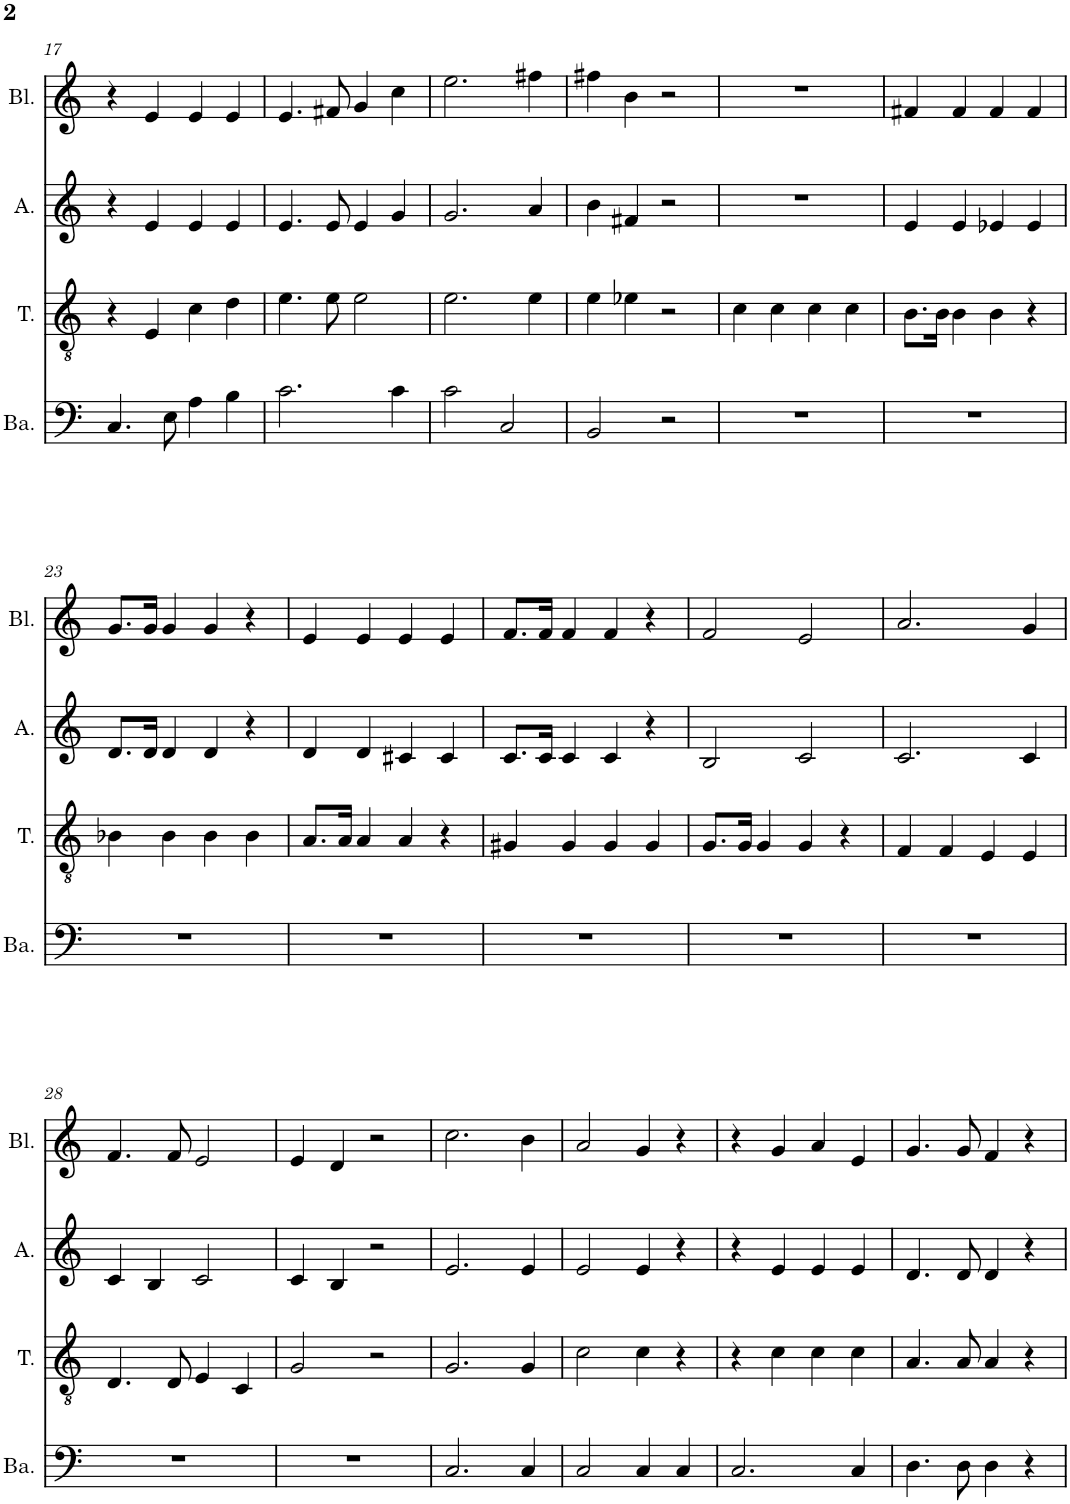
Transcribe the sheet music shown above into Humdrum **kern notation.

**kern	**kern	**kern	**kern
*part4	*part3	*part2	*part1
*staff4	*staff3	*staff2	*staff1
*I"Bariton, Instrument20	*I"Tenor, Instrument19	*I"Alt, Instrument18	*I"Vrouwenstemmen, Instrument17
*I'Ba.	*I'T.	*I'A.	*
!!LO:PB:g=z
*clefF4	*clefGv2	*clefG2	*clefG2
*k[]	*k[]	*k[]	*k[]
*M4/4	*M4/4	*M4/4	*M4/4
=17	=17	=17	=17
4.C/	4r	4r	4r
.	4E/	4e/	4e/
8E\	.	.	.
4A\	4c\	4e/	4e/
4B\	4d\	4e/	4e/
=18	=18	=18	=18
2.c\	4.e\	4.e/	4.e/
.	8e\	8e/	8f#X/
.	2e\	4e/	4g/
4c\	.	4g/	4cc\
=19	=19	=19	=19
2c\	2.e\	2.g/	2.ee\
2C/	.	.	.
.	4e\	4a/	4ff#X\
=20	=20	=20	=20
2BB/	4e\	4b\	4ff#X\
.	4e-X\	4f#X/	4b\
2r	2r	2r	2r
=21	=21	=21	=21
1r	4c\	1r	1r
.	4c\	.	.
.	4c\	.	.
.	4c\	.	.
=22	=22	=22	=22
1r	8.B\L	4e/	4f#X/
.	16B\Jk	.	.
.	4B\	4e/	4f#/
.	4B\	4e-X/	4f#/
.	4r	4e-/	4f#/
!!LO:LB:g=z
=23	=23	=23	=23
1r	4B-X\	8.d/L	8.g/L
.	.	16d/Jk	16g/Jk
.	4B-\	4d/	4g/
.	4B-\	4d/	4g/
.	4B-\	4r	4r
=24	=24	=24	=24
1r	8.A/L	4d/	4e/
.	16A/Jk	.	.
.	4A/	4d/	4e/
.	4A/	4c#X/	4e/
.	4r	4c#/	4e/
=25	=25	=25	=25
1r	4G#X/	8.c/L	8.f/L
.	.	16c/Jk	16f/Jk
.	4G#/	4c/	4f/
.	4G#/	4c/	4f/
.	4G#/	4r	4r
=26	=26	=26	=26
1r	8.G/L	2B/	2f/
.	16G/Jk	.	.
.	4G/	.	.
.	4G/	2c/	2e/
.	4r	.	.
=27	=27	=27	=27
1r	4F/	2.c/	2.a/
.	4F/	.	.
.	4E/	.	.
.	4E/	4c/	4g/
!!LO:LB:g=z
=28	=28	=28	=28
1r	4.D/	4c/	4.f/
.	.	4B/	.
.	8D/	.	8f/
.	4E/	2c/	2e/
.	4C/	.	.
=29	=29	=29	=29
1r	2G/	4c/	4e/
.	.	4B/	4d/
.	2r	2r	2r
=30	=30	=30	=30
2.C/	2.G/	2.e/	2.cc\
4C/	4G/	4e/	4b\
=31	=31	=31	=31
2C/	2c\	2e/	2a/
4C/	4c\	4e/	4g/
4C/	4r	4r	4r
=32	=32	=32	=32
2.C/	4r	4r	4r
.	4c\	4e/	4g/
.	4c\	4e/	4a/
4C/	4c\	4e/	4e/
=33	=33	=33	=33
4.D\	4.A/	4.d/	4.g/
8D\	8A/	8d/	8g/
4D\	4A/	4d/	4f/
4r	4r	4r	4r
=	=	=	=
*-	*-	*-	*-
